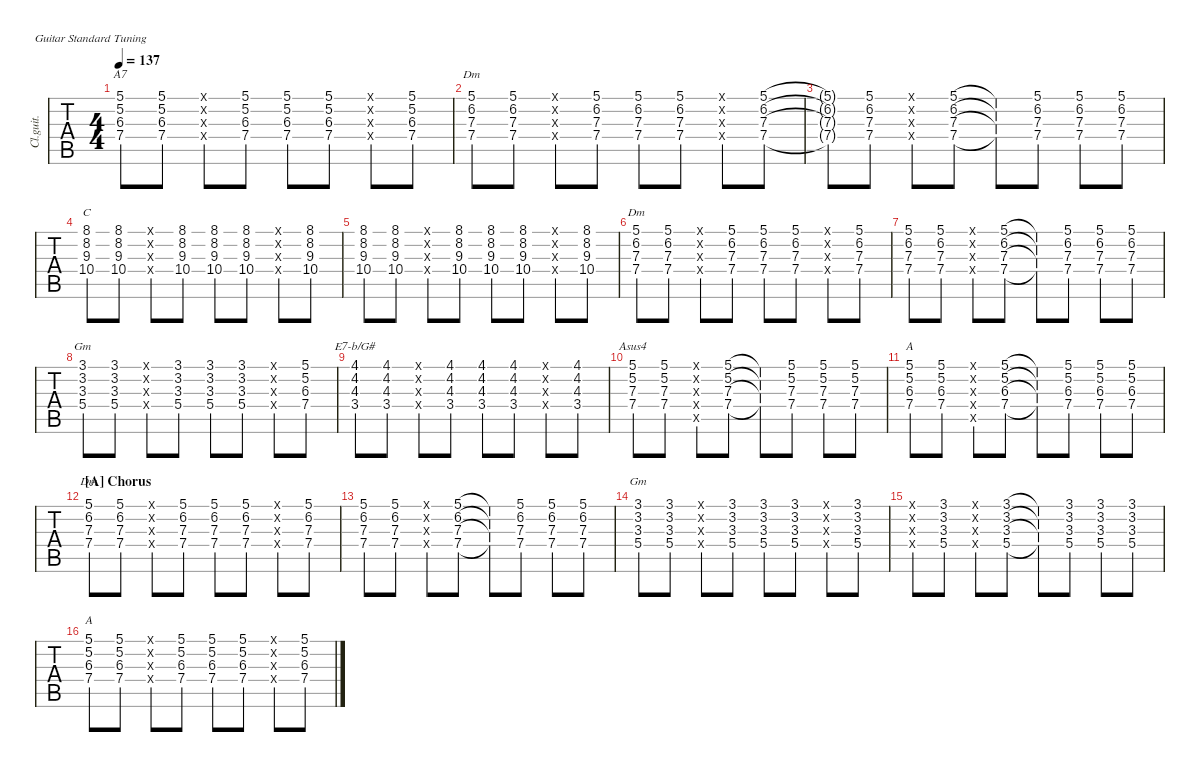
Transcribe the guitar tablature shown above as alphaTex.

\defaultSystemsLayout 4
\hideDynamics
\bracketExtendMode nobrackets
\track ("Guitar2" "Cl.guit.") {defaultSystemsLayout 4 instrument electricguitarclean}
\staff {tabs}
\tuning (E4 B3 G3 D3 A2 E2)
\chord ("Dm" 1 3 2 0 x x) {showdiagram false showfingering false}
\chord ("C" 0 1 0 2 3 0) {showdiagram false showfingering false}
\chord ("A7" 5 5 6 7 x x) {firstfret 5 showdiagram false showfingering false barre 5}
\chord ("Gm" 3 3 4 5 5 3) {showdiagram false showfingering false barre (3 3)}
\chord ("Dm" 5 6 7 7 x x) {firstfret 5 showdiagram false showfingering false}
\chord ("E7-b/G#" 3 3 3 5 x x) {showdiagram false showfingering false barre (3 3)}
\chord ("Asus4" 0 3 2 2 0 x) {showdiagram false showfingering false}
\chord ("A" 5 5 7 7 x x) {firstfret 5 showdiagram false showfingering false barre 5}
\chord ("Gm" 3 3 3 5 x x) {showdiagram false showfingering false barre (3 3)}
\chord ("A" 5 5 6 7 x x) {firstfret 5 showdiagram false showfingering false barre 5}
\ts (4 4)
\tempo 137
\clef g2
\ks f
(5.2{t acc forcenatural} 7.4{t acc forcenatural} 6.3{t acc b} 5.1{t acc forcenatural}).8{ch "A7" dy mf} (5.2{acc forcenatural} 7.4{acc forcenatural} 6.3{acc b} 5.1{acc forcenatural}).8 (2.4{x acc forcenatural} 0.3{x acc forcenatural} 2.2{x acc b} 0.1{x acc forcenatural}).8 (5.2{acc forcenatural} 7.4{acc forcenatural} 6.3{acc b} 5.1{acc forcenatural}).8 (7.4{acc forcenatural} 6.3{acc b} 5.2{acc forcenatural} 5.1{acc forcenatural}).8 (5.2{acc forcenatural} 7.4{acc forcenatural} 6.3{acc b} 5.1{acc forcenatural}).8 (0.3{x acc forcenatural} 2.2{x acc b} 0.1{x acc forcenatural} 0.4{x acc forcenatural}).8 (5.2{acc forcenatural} 7.4{acc forcenatural} 6.3{acc b} 5.1{acc forcenatural}).8 |
(7.4{acc forcenatural} 7.3{acc forcenatural} 6.2{acc forcenatural} 5.1{acc forcenatural}).8{ch "Dm"} (7.4{acc forcenatural} 7.3{acc forcenatural} 6.2{acc forcenatural} 5.1{acc forcenatural}).8 (0.4{x acc forcenatural} 2.3{x acc forcenatural} 3.2{x acc forcenatural} 1.1{x acc forcenatural}).8 (7.4{acc forcenatural} 7.3{acc forcenatural} 6.2{acc forcenatural} 5.1{acc forcenatural}).8 (7.4{acc forcenatural} 7.3{acc forcenatural} 6.2{acc forcenatural} 5.1{acc forcenatural}).8 (7.4{acc forcenatural} 7.3{acc forcenatural} 6.2{acc forcenatural} 5.1{acc forcenatural}).8 (0.4{x acc forcenatural} 2.3{x acc forcenatural} 3.2{x acc forcenatural} 1.1{x acc forcenatural}).8 (7.4{acc forcenatural} 7.3{acc forcenatural} 6.2{acc forcenatural} 5.1{acc forcenatural}).8 |
(7.4{t acc forcenatural} 7.3{t acc forcenatural} 6.2{t acc forcenatural} 5.1{t acc forcenatural}).8 (7.4{acc forcenatural} 7.3{acc forcenatural} 6.2{acc forcenatural} 5.1{acc forcenatural}).8 (0.4{x acc forcenatural} 2.3{x acc forcenatural} 3.2{x acc forcenatural} 1.1{x acc forcenatural}).8 (7.4{acc forcenatural} 7.3{acc forcenatural} 6.2{acc forcenatural} 5.1{acc forcenatural}).8 (7.4{t acc forcenatural} 7.3{t acc forcenatural} 6.2{t acc forcenatural} 5.1{t acc forcenatural}).8 (7.4{acc forcenatural} 7.3{acc forcenatural} 6.2{acc forcenatural} 5.1{acc forcenatural}).8 (7.4{acc forcenatural} 7.3{acc forcenatural} 6.2{acc forcenatural} 5.1{acc forcenatural}).8 (7.4{acc forcenatural} 7.3{acc forcenatural} 6.2{acc forcenatural} 5.1{acc forcenatural}).8 |
(10.4{acc forcenatural} 9.3{acc forcenatural} 8.2{acc forcenatural} 8.1{acc forcenatural}).8{ch "C"} (10.4{acc forcenatural} 9.3{acc forcenatural} 8.2{acc forcenatural} 8.1{acc forcenatural}).8 (2.4{x acc forcenatural} 0.3{x acc forcenatural} 1.2{x acc forcenatural} 0.1{x acc forcenatural}).8 (10.4{acc forcenatural} 9.3{acc forcenatural} 8.2{acc forcenatural} 8.1{acc forcenatural}).8 (10.4{acc forcenatural} 9.3{acc forcenatural} 8.2{acc forcenatural} 8.1{acc forcenatural}).8 (10.4{acc forcenatural} 9.3{acc forcenatural} 8.2{acc forcenatural} 8.1{acc forcenatural}).8 (2.4{x acc forcenatural} 0.3{x acc forcenatural} 1.2{x acc forcenatural} 0.1{x acc forcenatural}).8 (10.4{acc forcenatural} 9.3{acc forcenatural} 8.2{acc forcenatural} 8.1{acc forcenatural}).8 |
(10.4{acc forcenatural} 9.3{acc forcenatural} 8.2{acc forcenatural} 8.1{acc forcenatural}).8 (10.4{acc forcenatural} 9.3{acc forcenatural} 8.2{acc forcenatural} 8.1{acc forcenatural}).8 (2.4{x acc forcenatural} 0.3{x acc forcenatural} 1.2{x acc forcenatural} 0.1{x acc forcenatural}).8 (10.4{acc forcenatural} 9.3{acc forcenatural} 8.2{acc forcenatural} 8.1{acc forcenatural}).8 (10.4{acc forcenatural} 9.3{acc forcenatural} 8.2{acc forcenatural} 8.1{acc forcenatural}).8 (10.4{acc forcenatural} 9.3{acc forcenatural} 8.2{acc forcenatural} 8.1{acc forcenatural}).8 (2.4{x acc forcenatural} 0.3{x acc forcenatural} 1.2{x acc forcenatural} 0.1{x acc forcenatural}).8 (10.4{acc forcenatural} 9.3{acc forcenatural} 8.2{acc forcenatural} 8.1{acc forcenatural}).8 |
(7.4{acc forcenatural} 7.3{acc forcenatural} 6.2{acc forcenatural} 5.1{acc forcenatural}).8{ch "Dm"} (7.4{acc forcenatural} 7.3{acc forcenatural} 6.2{acc forcenatural} 5.1{acc forcenatural}).8 (0.4{x acc forcenatural} 2.3{x acc forcenatural} 3.2{x acc forcenatural} 1.1{x acc forcenatural}).8 (7.4{acc forcenatural} 7.3{acc forcenatural} 6.2{acc forcenatural} 5.1{acc forcenatural}).8 (7.4{acc forcenatural} 7.3{acc forcenatural} 6.2{acc forcenatural} 5.1{acc forcenatural}).8 (7.4{acc forcenatural} 7.3{acc forcenatural} 6.2{acc forcenatural} 5.1{acc forcenatural}).8 (0.4{x acc forcenatural} 2.3{x acc forcenatural} 3.2{x acc forcenatural} 1.1{x acc forcenatural}).8 (7.4{acc forcenatural} 7.3{acc forcenatural} 6.2{acc forcenatural} 5.1{acc forcenatural}).8 |
(7.4{acc forcenatural} 7.3{acc forcenatural} 6.2{acc forcenatural} 5.1{acc forcenatural}).8 (7.4{acc forcenatural} 7.3{acc forcenatural} 6.2{acc forcenatural} 5.1{acc forcenatural}).8 (0.4{x acc forcenatural} 2.3{x acc forcenatural} 3.2{x acc forcenatural} 1.1{x acc forcenatural}).8 (7.4{acc forcenatural} 7.3{acc forcenatural} 6.2{acc forcenatural} 5.1{acc forcenatural}).8 (7.4{t acc forcenatural} 7.3{t acc forcenatural} 6.2{t acc forcenatural} 5.1{t acc forcenatural}).8 (7.4{acc forcenatural} 7.3{acc forcenatural} 6.2{acc forcenatural} 5.1{acc forcenatural}).8 (7.4{acc forcenatural} 7.3{acc forcenatural} 6.2{acc forcenatural} 5.1{acc forcenatural}).8 (7.4{acc forcenatural} 7.3{acc forcenatural} 6.2{acc forcenatural} 5.1{acc forcenatural}).8 |
(5.4{acc forcenatural} 3.3{acc b} 3.2{acc forcenatural} 3.1{acc forcenatural}).8{ch "Gm"} (5.4{acc forcenatural} 3.3{acc b} 3.2{acc forcenatural} 3.1{acc forcenatural}).8 (5.4{x acc forcenatural} 4.3{x acc forcenatural} 3.2{x acc forcenatural} 3.1{x acc forcenatural}).8 (5.4{acc forcenatural} 3.3{acc b} 3.2{acc forcenatural} 3.1{acc forcenatural}).8 (5.4{acc forcenatural} 3.3{acc b} 3.2{acc forcenatural} 3.1{acc forcenatural}).8 (5.4{acc forcenatural} 3.3{acc b} 3.2{acc forcenatural} 3.1{acc forcenatural}).8 (5.4{x acc forcenatural} 4.3{x acc forcenatural} 3.2{x acc forcenatural} 3.1{x acc forcenatural}).8 (5.2{acc forcenatural} 7.4{acc forcenatural} 6.3{acc b} 5.1{acc forcenatural}).8 |
(3.4{acc forcenatural} 4.3{acc forcenatural} 4.2{acc b} 4.1{acc b}).8{ch "E7-b/G#"} (3.4{acc forcenatural} 4.3{acc forcenatural} 4.2{acc b} 4.1{acc b}).8 (5.4{x acc forcenatural} 4.3{x acc forcenatural} 3.2{x acc forcenatural} 3.1{x acc forcenatural}).8 (3.4{acc forcenatural} 4.3{acc forcenatural} 4.2{acc b} 4.1{acc b}).8 (3.4{acc forcenatural} 4.3{acc forcenatural} 4.2{acc b} 4.1{acc b}).8 (3.4{acc forcenatural} 4.3{acc forcenatural} 4.2{acc b} 4.1{acc b}).8 (5.4{x acc forcenatural} 4.3{x acc forcenatural} 3.2{x acc forcenatural} 3.1{x acc forcenatural}).8 (3.4{acc forcenatural} 4.3{acc forcenatural} 4.2{acc b} 4.1{acc b}).8 |
(7.4{acc forcenatural} 7.3{acc forcenatural} 5.2{acc forcenatural} 5.1{acc forcenatural}).8{ch "Asus4"} (7.4{acc forcenatural} 7.3{acc forcenatural} 5.2{acc forcenatural} 5.1{acc forcenatural}).8 (0.5{x acc forcenatural} 2.4{x acc forcenatural} 2.3{x acc forcenatural} 3.2{x acc forcenatural} 0.1{x acc forcenatural}).8 (7.4{acc forcenatural} 7.3{acc forcenatural} 5.2{acc forcenatural} 5.1{acc forcenatural}).8 (7.4{t acc forcenatural} 7.3{t acc forcenatural} 5.2{t acc forcenatural} 5.1{t acc forcenatural}).8 (7.4{acc forcenatural} 7.3{acc forcenatural} 5.2{acc forcenatural} 5.1{acc forcenatural}).8 (7.4{acc forcenatural} 7.3{acc forcenatural} 5.2{acc forcenatural} 5.1{acc forcenatural}).8 (7.4{acc forcenatural} 7.3{acc forcenatural} 5.2{acc forcenatural} 5.1{acc forcenatural}).8 |
(7.4{acc forcenatural} 6.3{acc b} 5.2{acc forcenatural} 5.1{acc forcenatural}).8{ch "A"} (7.4{acc forcenatural} 6.3{acc b} 5.2{acc forcenatural} 5.1{acc forcenatural}).8 (0.5{x acc forcenatural} 2.4{x acc forcenatural} 2.3{x acc forcenatural} 3.2{x acc forcenatural} 0.1{x acc forcenatural}).8 (7.4{acc forcenatural} 6.3{acc b} 5.2{acc forcenatural} 5.1{acc forcenatural}).8 (7.4{t acc forcenatural} 6.3{t acc b} 5.2{t acc forcenatural} 5.1{t acc forcenatural}).8 (7.4{acc forcenatural} 6.3{acc b} 5.2{acc forcenatural} 5.1{acc forcenatural}).8 (7.4{acc forcenatural} 6.3{acc b} 5.2{acc forcenatural} 5.1{acc forcenatural}).8 (7.4{acc forcenatural} 6.3{acc b} 5.2{acc forcenatural} 5.1{acc forcenatural}).8 |
\section ("A" "Chorus")
(7.4{acc forcenatural} 7.3{acc forcenatural} 6.2{acc forcenatural} 5.1{acc forcenatural}).8{ch "Dm"} (7.4{acc forcenatural} 7.3{acc forcenatural} 6.2{acc forcenatural} 5.1{acc forcenatural}).8 (0.4{x acc forcenatural} 2.3{x acc forcenatural} 3.2{x acc forcenatural} 1.1{x acc forcenatural}).8 (7.4{acc forcenatural} 7.3{acc forcenatural} 6.2{acc forcenatural} 5.1{acc forcenatural}).8 (7.4{acc forcenatural} 7.3{acc forcenatural} 6.2{acc forcenatural} 5.1{acc forcenatural}).8 (7.4{acc forcenatural} 7.3{acc forcenatural} 6.2{acc forcenatural} 5.1{acc forcenatural}).8 (0.4{x acc forcenatural} 2.3{x acc forcenatural} 3.2{x acc forcenatural} 1.1{x acc forcenatural}).8 (7.4{acc forcenatural} 7.3{acc forcenatural} 6.2{acc forcenatural} 5.1{acc forcenatural}).8 |
(7.4{acc forcenatural} 7.3{acc forcenatural} 6.2{acc forcenatural} 5.1{acc forcenatural}).8 (7.4{acc forcenatural} 7.3{acc forcenatural} 6.2{acc forcenatural} 5.1{acc forcenatural}).8 (0.4{x acc forcenatural} 2.3{x acc forcenatural} 3.2{x acc forcenatural} 1.1{x acc forcenatural}).8 (7.4{acc forcenatural} 7.3{acc forcenatural} 6.2{acc forcenatural} 5.1{acc forcenatural}).8 (7.4{t acc forcenatural} 7.3{t acc forcenatural} 6.2{t acc forcenatural} 5.1{t acc forcenatural}).8 (7.4{acc forcenatural} 7.3{acc forcenatural} 6.2{acc forcenatural} 5.1{acc forcenatural}).8 (7.4{acc forcenatural} 7.3{acc forcenatural} 6.2{acc forcenatural} 5.1{acc forcenatural}).8 (7.4{acc forcenatural} 7.3{acc forcenatural} 6.2{acc forcenatural} 5.1{acc forcenatural}).8 |
(5.4{acc forcenatural} 3.3{acc b} 3.2{acc forcenatural} 3.1{acc forcenatural}).8{ch "Gm"} (5.4{acc forcenatural} 3.3{acc b} 3.2{acc forcenatural} 3.1{acc forcenatural}).8 (5.4{x acc forcenatural} 4.3{x acc forcenatural} 3.2{x acc forcenatural} 3.1{x acc forcenatural}).8 (5.4{acc forcenatural} 3.3{acc b} 3.2{acc forcenatural} 3.1{acc forcenatural}).8 (5.4{acc forcenatural} 3.3{acc b} 3.2{acc forcenatural} 3.1{acc forcenatural}).8 (5.4{acc forcenatural} 3.3{acc b} 3.2{acc forcenatural} 3.1{acc forcenatural}).8 (5.4{x acc forcenatural} 4.3{x acc forcenatural} 3.2{x acc forcenatural} 3.1{x acc forcenatural}).8 (5.4{acc forcenatural} 3.3{acc b} 3.2{acc forcenatural} 3.1{acc forcenatural}).8 |
(5.4{x acc forcenatural} 4.3{x acc forcenatural} 3.2{x acc forcenatural} 3.1{x acc forcenatural}).8 (5.4{acc forcenatural} 3.3{acc b} 3.2{acc forcenatural} 3.1{acc forcenatural}).8 (5.4{x acc forcenatural} 4.3{x acc forcenatural} 3.2{x acc forcenatural} 3.1{x acc forcenatural}).8 (5.4{acc forcenatural} 3.3{acc b} 3.2{acc forcenatural} 3.1{acc forcenatural}).8 (5.4{t acc forcenatural} 3.3{t acc b} 3.2{t acc forcenatural} 3.1{t acc forcenatural}).8 (5.4{acc forcenatural} 3.3{acc b} 3.2{acc forcenatural} 3.1{acc forcenatural}).8 (5.4{acc forcenatural} 3.3{acc b} 3.2{acc forcenatural} 3.1{acc forcenatural}).8 (5.4{acc forcenatural} 3.3{acc b} 3.2{acc forcenatural} 3.1{acc forcenatural}).8 |
(5.2{acc forcenatural} 7.4{acc forcenatural} 6.3{acc b} 5.1{acc forcenatural}).8{ch "A"} (5.2{acc forcenatural} 7.4{acc forcenatural} 6.3{acc b} 5.1{acc forcenatural}).8 (2.4{x acc forcenatural} 0.3{x acc forcenatural} 2.2{x acc b} 0.1{x acc forcenatural}).8 (5.2{acc forcenatural} 7.4{acc forcenatural} 6.3{acc b} 5.1{acc forcenatural}).8 (5.2{acc forcenatural} 7.4{acc forcenatural} 6.3{acc b} 5.1{acc forcenatural}).8 (5.2{acc forcenatural} 7.4{acc forcenatural} 6.3{acc b} 5.1{acc forcenatural}).8 (2.4{x acc forcenatural} 0.3{x acc forcenatural} 2.2{x acc b} 0.1{x acc forcenatural}).8 (5.2{acc forcenatural} 7.4{acc forcenatural} 6.3{acc b} 5.1{acc forcenatural}).8
